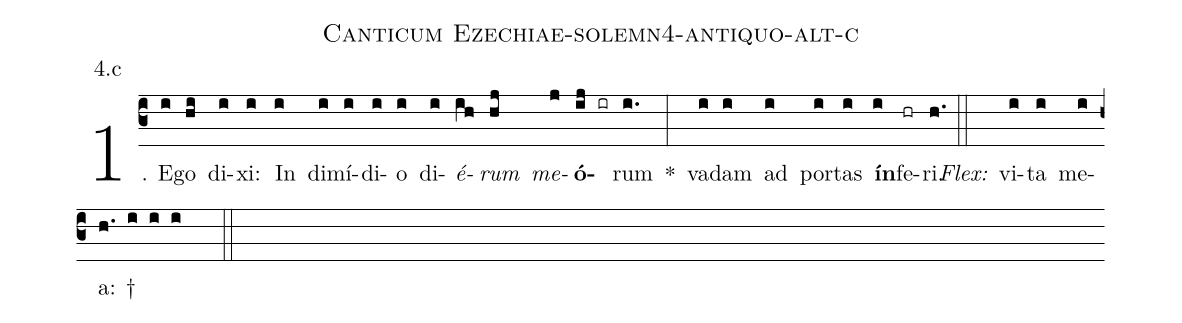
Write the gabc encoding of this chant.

name: Canticum Ezechiae-solemn4-antiquo-alt-c;
annotation: 4.c;
%%
(c3)1. E(i)go(hi) di(i)xi:(i) In(i) di(i)mí(i)di(i)o(i) di(i)<i>é</i>(ih)<i>rum</i>(hj) <i>me</i>(j)<b>ó</b>(ij ir)rum(i.) *(:) va(i)dam(i) ad(i) por(i)tas(i) <b>ín</b>(i)fe(hr)ri.(h.) (::)
<i>Flex:</i>()  vi(i)ta(i) me(i)a: †(h. i i i  ::)
